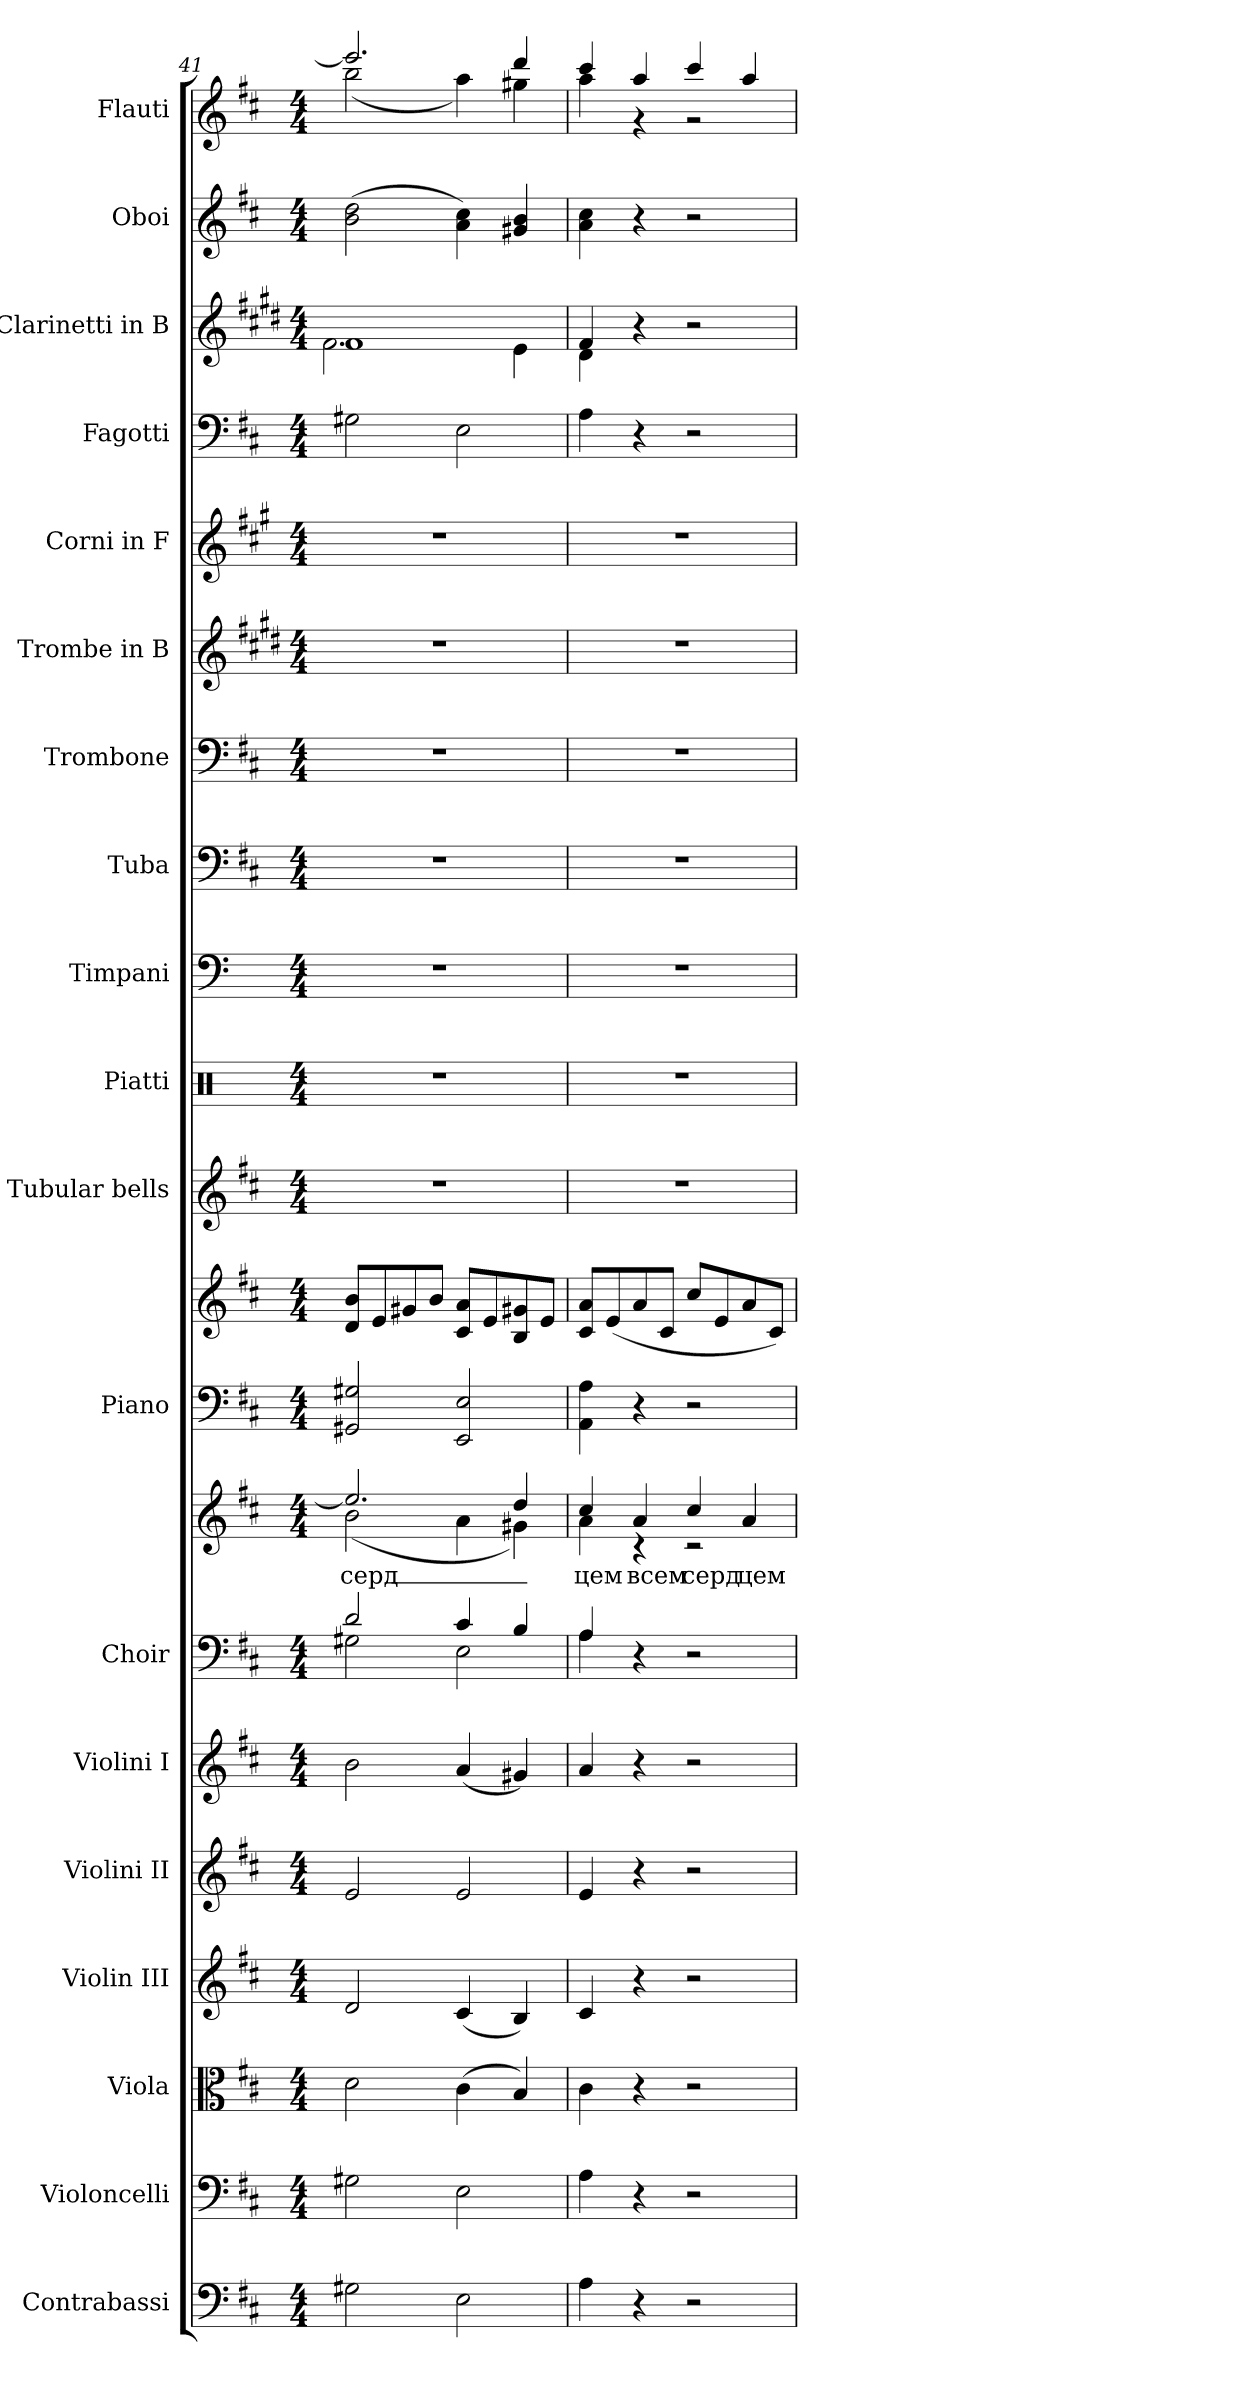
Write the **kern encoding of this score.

**kern	**kern	**kern	**kern	**kern	**kern	**kern	**kern	**text	**kern	**kern	**kern	**kern	**kern	**kern	**kern	**kern	**kern	**kern	**kern	**kern	**kern
*part19	*part18	*part17	*part16	*part15	*part14	*part13	*part13	*part13	*part12	*part12	*part11	*part10	*part9	*part8	*part7	*part6	*part5	*part4	*part3	*part2	*part1
*staff21	*staff20	*staff19	*staff18	*staff17	*staff16	*staff15	*staff14	*staff14	*staff13	*staff12	*staff11	*staff10	*staff9	*staff8	*staff7	*staff6	*staff5	*staff4	*staff3	*staff2	*staff1
*I"Contrabassi	*I"Violoncelli	*I"Viola	*I"Violin III	*I"Violini II	*I"Violini I	*I"Choir	*	*	*I"Piano	*	*I"Tubular bells	*I"Piatti	*I"Timpani	*I"Tuba	*I"Trombone	*I"Trombe in B	*I"Corni in F	*I"Fagotti	*I"Clarinetti in B	*I"Oboi	*I"Flauti
*	*	*	*I'Vln. II	*	*	*	*	*	*	*	*	*	*	*	*	*	*	*	*	*	*
*clefF4	*clefF4	*clefC3	*clefG2	*clefG2	*clefG2	*clefF4	*clefG2	*	*clefF4	*clefG2	*clefG2	*clefX	*clefF4	*clefF4	*clefF4	*clefG2	*clefG2	*clefF4	*clefG2	*clefG2	*clefG2
*ITrd7c12	*	*	*	*	*	*	*	*	*	*	*	*	*	*	*	*ITrd1c2	*ITrd4c7	*	*ITrd1c2	*	*
*k[f#c#]	*k[f#c#]	*k[f#c#]	*k[f#c#]	*k[f#c#]	*k[f#c#]	*k[f#c#]	*k[f#c#]	*	*k[f#c#]	*k[f#c#]	*k[f#c#]	*k[]	*k[]	*k[f#c#]	*k[f#c#]	*k[f#c#]	*k[f#c#]	*k[f#c#]	*k[f#c#]	*k[f#c#]	*k[f#c#]
*D:	*D:	*D:	*D:	*D:	*D:	*D:	*D:	*	*D:	*D:	*D:	*C:	*C:	*D:	*D:	*D:	*D:	*D:	*D:	*D:	*D:
*M4/4	*M4/4	*M4/4	*M4/4	*M4/4	*M4/4	*M4/4	*M4/4	*	*M4/4	*M4/4	*M4/4	*M4/4	*M4/4	*M4/4	*M4/4	*M4/4	*M4/4	*M4/4	*M4/4	*M4/4	*M4/4
=41	=41	=41	=41	=41	=41	=41	=41	=41	=41	=41	=41	=41	=41	=41	=41	=41	=41	=41	=41	=41	=41
*	*	*	*	*	*	*^	*^	*	*	*	*	*	*	*	*	*	*	*	*	*	*
!	!	!	!	!	!	!	!	!	!	!LO:LY:b:color=#000000	!	!	!	!	!	!	!	!	!	!	!	!	!
*	*	*	*	*	*	*	*	*	*	*	*	*	*	*	*	*	*	*	*	*	*^	*	*^
2GG#Xi\	2G#Xi\	2di\	2di/	2ei/	2bi\	2di/	2G#Xi\	2.eei/]	(2bi\	серд_	2GG#Xi/ 2G#Xi	8di/ 8biL	1r	1r	1r	1r	1r	1r	1r	2G#Xi\	1ei	2.ei\	(2bi\ 2ddi	2.eeei/]	(2bbi\
.	.	.	.	.	.	.	.	.	.	.	.	8ei/	.	.	.	.	.	.	.	.	.	.	.	.	.
.	.	.	.	.	.	.	.	.	.	.	.	8g#Xi/	.	.	.	.	.	.	.	.	.	.	.	.	.
.	.	.	.	.	.	.	.	.	.	.	.	8bi/J	.	.	.	.	.	.	.	.	.	.	.	.	.
2EEi\	2Ei\	(4c#i\	(4c#i/	2ei/	(4ai/	4c#i/	2Ei\	.	4ai\	.	2EEi/ 2Ei	8c#i/ 8aiL	.	.	.	.	.	.	.	2Ei\	.	.	4ai\ 4cc#i)	.	4aai\)
.	.	.	.	.	.	.	.	.	.	.	.	8ei/	.	.	.	.	.	.	.	.	.	.	.	.	.
.	.	4Bi/)	4Bi/)	.	4g#Xi/)	4Bi/	.	4ddi/	4g#Xi\)	.	.	8Bi/ 8g#Xi	.	.	.	.	.	.	.	.	.	4di\	4g#Xi/ 4bi	4dddi/	4gg#Xi\
.	.	.	.	.	.	.	.	.	.	.	.	8ei/J	.	.	.	.	.	.	.	.	.	.	.	.	.
=42	=42	=42	=42	=42	=42	=42	=42	=42	=42	=42	=42	=42	=42	=42	=42	=42	=42	=42	=42	=42	=42	=42	=42	=42	=42
!	!	!	!	!	!	!	!	!	!	!LO:LY:a:color=#000000	!	!	!	!	!	!	!	!	!	!	!	!	!	!	!
!	!	!	!	!	!	!	!	!	!	!LO:LY:b:color=#000000	!	!	!	!	!	!	!	!	!	!	!	!	!	!	!
4AAi\	4Ai\	4c#i\	4c#i/	4ei/	4ai/	4Ai/	4Ai\	4cc#i/	4ai\	цем	4AAi\ 4Ai	8c#i/ 8aiL	1r	1r	1r	1r	1r	1r	1r	4Ai\	4ei/	4c#i\	4ai\ 4cc#i	4ccc#i/	4aai\
.	.	.	.	.	.	.	.	.	.	.	.	(8ei/	.	.	.	.	.	.	.	.	.	.	.	.	.
!	!	!	!	!	!	!	!	!	!	!LO:LY:a:color=#000000	!	!	!	!	!	!	!	!	!	!	!	!	!	!	!
4r	4r	4r	4r	4r	4r	4r	4ryy	4ai/	4r	всем	4r	8ai/	.	.	.	.	.	.	.	4r	4r	4ryy	4r	4aai/	4r
.	.	.	.	.	.	.	.	.	.	.	.	8c#i/J	.	.	.	.	.	.	.	.	.	.	.	.	.
!	!	!	!	!	!	!	!	!	!	!LO:LY:a:color=#000000	!	!	!	!	!	!	!	!	!	!	!	!	!	!	!
2r	2r	2r	2r	2r	2r	2r	2ryy	4cc#i/	2r	серд_	2r	8cc#i/L	.	.	.	.	.	.	.	2r	2r	2ryy	2r	4ccc#i/	2r
.	.	.	.	.	.	.	.	.	.	.	.	8ei/	.	.	.	.	.	.	.	.	.	.	.	.	.
!	!	!	!	!	!	!	!	!	!	!LO:LY:a:color=#000000	!	!	!	!	!	!	!	!	!	!	!	!	!	!	!
.	.	.	.	.	.	.	.	4ai/	.	цем	.	8ai/	.	.	.	.	.	.	.	.	.	.	.	4aai/	.
.	.	.	.	.	.	.	.	.	.	.	.	8c#i/J)	.	.	.	.	.	.	.	.	.	.	.	.	.
*	*	*	*	*	*	*v	*v	*	*	*	*	*	*	*	*	*	*	*	*	*	*v	*v	*	*v	*v
*	*	*	*	*	*	*	*v	*v	*	*	*	*	*	*	*	*	*	*	*	*	*	*
=	=	=	=	=	=	=	=	=	=	=	=	=	=	=	=	=	=	=	=	=	=
*-	*-	*-	*-	*-	*-	*-	*-	*-	*-	*-	*-	*-	*-	*-	*-	*-	*-	*-	*-	*-	*-
